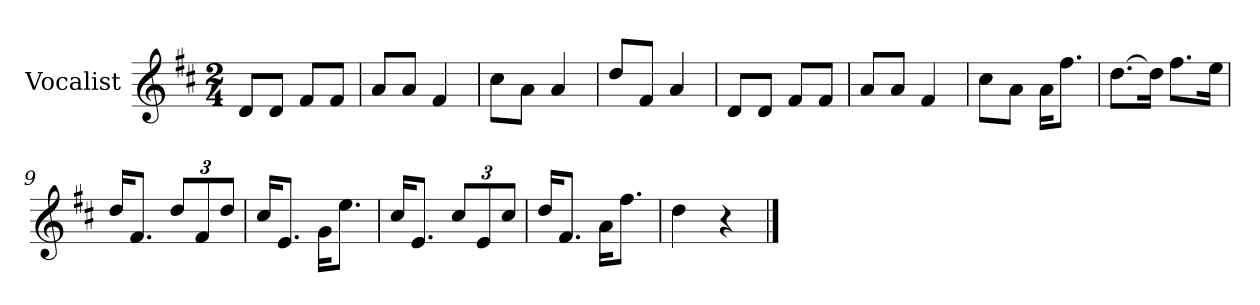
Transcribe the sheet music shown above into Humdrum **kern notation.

**kern
*part1
*staff1
*I"Vocalist
*k[f#c#]
*D:
*M2/4
=1
8dL
8dJ
8f#L
8f#J
=2
8aL
8aJ
4f#
=3
8cc#L
8aJ
4a
=4
8ddL
8f#J
4a
=5
8dL
8dJ
8f#L
8f#J
=6
8aL
8aJ
4f#
=7
8cc#L
8aJ
16aKL
8.ff#J
=8
[8.ddL
16ddJk]
8.ff#L
16eeJk
=9
16ddKL
8.f#J
12ddL
12f#
12ddJ
=10
16cc#KL
8.eJ
16gKL
8.eeJ
=11
16cc#KL
8.eJ
12cc#L
12e
12cc#J
=12
16ddKL
8.f#J
16aKL
8.ff#J
=13
4dd
4r
==
*-
